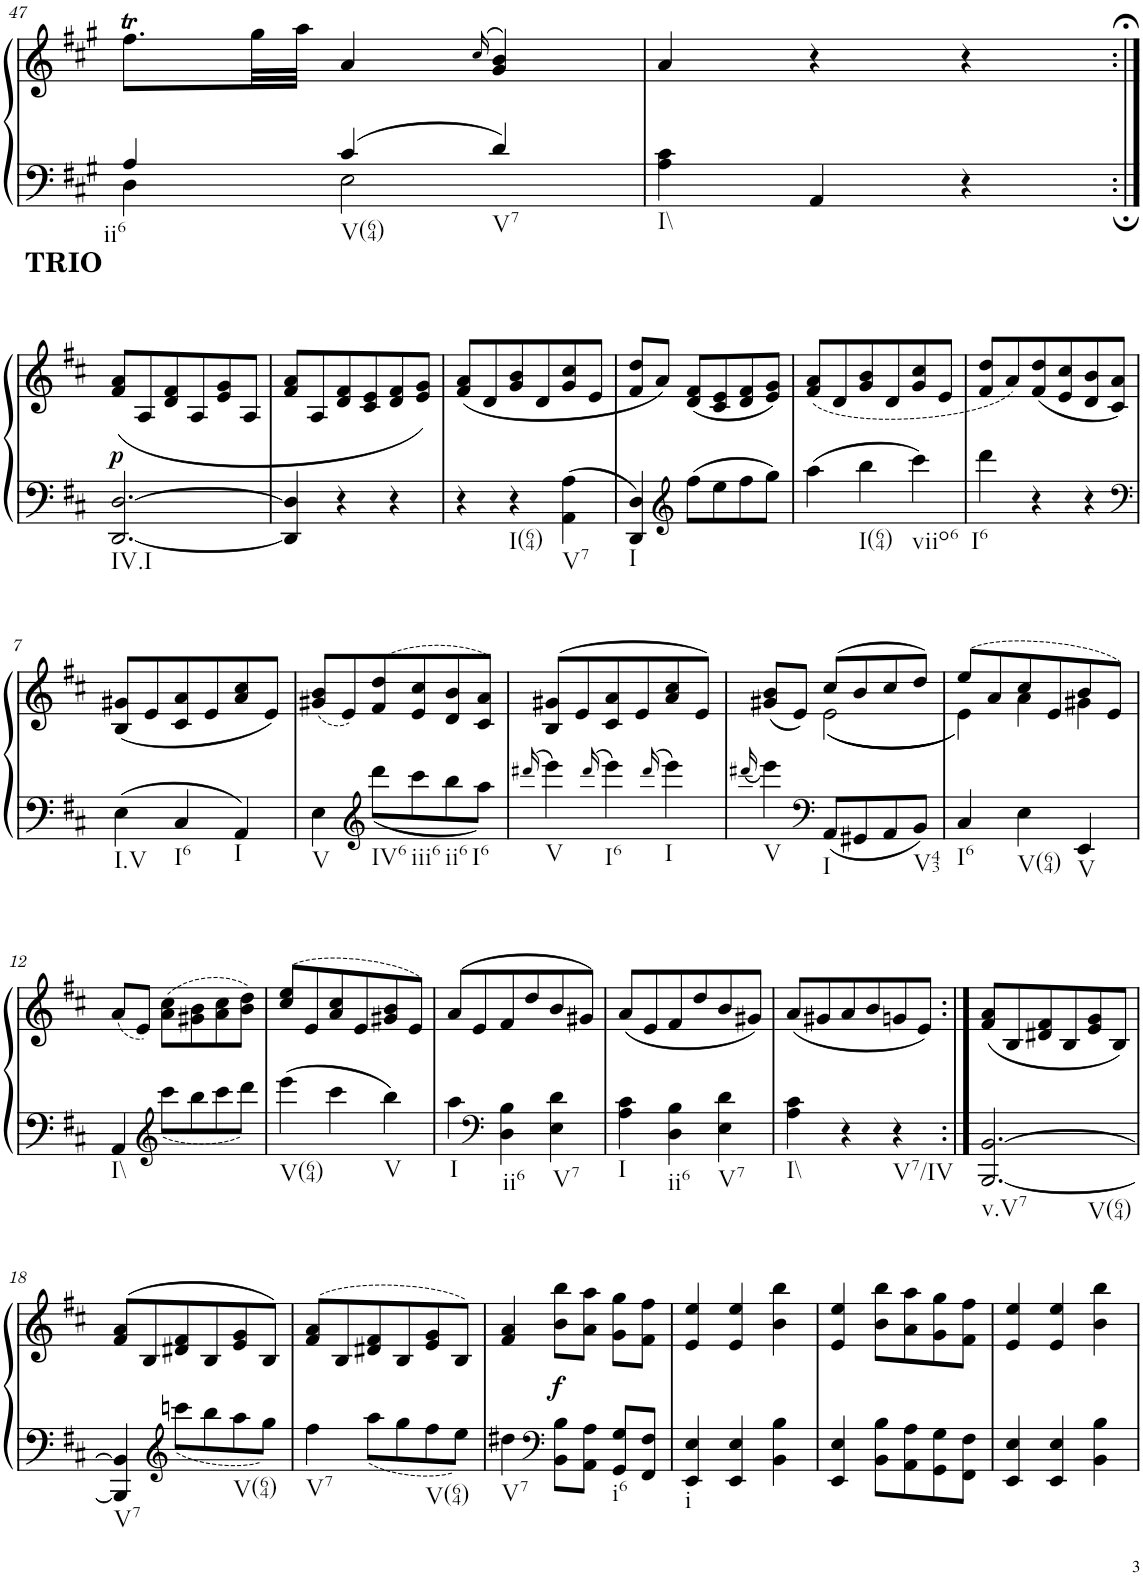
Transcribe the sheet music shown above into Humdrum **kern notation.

**kern	**kern	**dynam
*part1	*part1	*part1
*staff2	*staff1	*staff1/2
*I"Piano, Piano right	*	*
*I'Pno.	*	*
!!LO:PB:g=z
*clefF4	*clefG2	*
*k[f#c#g#]	*k[f#c#g#]	*
*M3/4	*M3/4	*
=47	=47	=47
*^	*	*
!LO:TX:b:t=ii6	!	!	!
4A/	4D\	8.ff#T\L	.
.	.	32gg#\LL	.
.	.	32aa\JJJ	.
!LO:TX:b:t=V(64)	!	!	!
4c#/	2E\	4a/	.
.	.	(>16qcc#/	.
!LO:TX:b:t=V7	!	!	!
4d/	.	4g#/ 4b/)	.
*v	*v	*	*
=48	=48	=48
!LO:TX:b:t=I\\	!	!
4A\ 4c#\	4a/	.
4AA/	4r	.
4r	4r	.
!!LO:LB:g=z
=1:|!	=1:|!	=1:|!
*k[f#c#]	*k[f#c#]	*
!	!LO:TX:a:B:t=TRIO	!
!LO:TX:b:t=IV.I	!	!
!	!	!LO:DY:b
[2.DD/ [2.D/	(<8f#/ 8a/L	p
.	8A/	.
.	8d/ 8f#/	.
.	8A/	.
.	8e/ 8g/	.
.	8A/J	.
=2	=2	=2
4DD/] 4D/]	8f#/ 8a/L	.
.	8A/	.
4r	8d/ 8f#/	.
.	8c#/ 8e/	.
4r	8d/ 8f#/	.
.	8e/ 8g/J)	.
=3	=3	=3
4r	(<8f#/ 8a/L	.
.	8d/	.
!LO:TX:b:t=I(64)	!	!
4r	8g/ 8b/	.
.	8d/	.
!LO:TX:b:t=V7	!	!
4AA\ 4A\	8g/ 8cc#/	.
.	8e/J	.
=4	=4	=4
!LO:TX:b:t=I	!	!
4DD/ 4D/	8f#/ 8dd/L	.
.	8a/J)	.
*clefG2	*	*
8ff#\L	(8d/ 8f#/L	.
8ee\	8c#/ 8e/	.
8ff#\	8d/ 8f#/	.
8gg\J	8e/ 8g/J)	.
=5	=5	=5
4aa\	(<8f#/ 8a/L	.
.	8d/	.
!LO:TX:b:t=I(64)	!	!
4bb\	8g/ 8b/	.
.	8d/	.
!LO:TX:b:t=viio6	!	!
4ccc#\	8g/ 8cc#/	.
.	8e/J	.
=6	=6	=6
!LO:TX:b:t=I6	!	!
4ddd\	8f#/ 8dd/L	.
.	8a/)	.
4r	(8f#/ 8dd/	.
.	8e/ 8cc#/	.
4r	8d/ 8b/	.
.	8c#/ 8a/J)	.
!!LO:LB:g=z
=7	=7	=7
*clefF4	*	*
!LO:TX:b:t=I.V	!	!
4E\	(8B/ 8g#X/L	.
.	8e/	.
!LO:TX:b:t=I6	!	!
4C#/	8c#/ 8a/	.
.	8e/	.
!LO:TX:b:t=I	!	!
4AA/	8a/ 8cc#/	.
.	8e/J)	.
=8	=8	=8
!LO:TX:b:t=V	!	!
4E\	(8g#X/ 8b/L	.
.	8e/)	.
*clefG2	*	*
!LO:TX:b:t=IV6	!	!
8ddd\L	(>8f#/ 8dd/	.
!LO:TX:b:t=iii6	!	!
8ccc#\	8e/ 8cc#/	.
!LO:TX:b:t=ii6	!	!
8bb\	8d/ 8b/	.
!LO:TX:b:t=I6	!	!
8aa\J	8c#/ 8a/J)	.
=9	=9	=9
16qddd#X/	.	.
!LO:TX:b:t=V	!	!
4eee\	(>8B/ 8g#X/L	.
.	8e/	.
16qddd#/	.	.
!LO:TX:b:t=I6	!	!
4eee\	8c#/ 8a/	.
.	8e/	.
16qddd#/	.	.
!LO:TX:b:t=I	!	!
4eee\	8a/ 8cc#/	.
.	8e/J)	.
=10	=10	=10
16qddd#X/	.	.
*	*^	*
!LO:TX:b:t=V	!	!	!
4eee\	(8g#X/ 8b/L	4ryy	.
.	8e/J)	.	.
*clefF4	*	*	*
!LO:TX:b:t=I	!	!	!
8AA/L	(8cc#/L	((2e\	.
8GG#X/	8b/	.	.
8AA/	8cc#/	.	.
!LO:TX:b:t=V43	!	!	!
8BB/J	8dd/J)	.	.
=11	=11	=11	=11
!LO:TX:b:t=I6	!	!	!
4C#/	(8ee/L	4e\))	.
.	8a/	.	.
!LO:TX:b:t=V(64)	!	!	!
4E\	8cc#/	4a\	.
.	8e/	.	.
!LO:TX:b:t=V	!	!	!
4EE/	8b/	4g#X\	.
.	8e/J)	.	.
*	*v	*v	*
!!LO:LB:g=z
=12	=12	=12
!LO:TX:b:t=I\\	!	!
4AA/	(8a/L	.
.	8e/J)	.
*clefG2	*	*
8ccc#\L	(8a\ 8cc#\L	.
8bb\	8g#X\ 8b\	.
8ccc#\	8a\ 8cc#\	.
8ddd\J	8b\ 8dd\J)	.
=13	=13	=13
!LO:TX:b:t=V(64)	!	!
4eee\	(>8cc#/ 8ee/L	.
.	8e/	.
4ccc#\	8a/ 8cc#/	.
.	8e/	.
!LO:TX:b:t=V	!	!
4bb\	8g#X/ 8b/	.
.	8e/J)	.
=14	=14	=14
!LO:TX:b:t=I	!	!
4aa\	(>8a/L	.
.	8e/	.
*clefF4	*	*
!LO:TX:b:t=ii6	!	!
4D\ 4B\	8f#/	.
.	8dd/	.
!LO:TX:b:t=V7	!	!
4E\ 4d\	8b/	.
.	8g#X/J)	.
=15	=15	=15
!LO:TX:b:t=I	!	!
4A\ 4c#\	(8a/L	.
.	8e/	.
!LO:TX:b:t=ii6	!	!
4D\ 4B\	8f#/	.
.	8dd/	.
!LO:TX:b:t=V7	!	!
4E\ 4d\	8b/	.
.	8g#X/J)	.
=16	=16	=16
!LO:TX:b:t=I\\	!	!
4A\ 4c#\	(8a/L	.
.	8g#X/	.
4r	8a/	.
.	8b/	.
!LO:TX:b:t=V7/IV	!	!
4r	8gn/	.
.	8e/J)	.
=17:|!	=17:|!	=17:|!
!LO:TX:b:t=v.V7	!	!
!LO:TX:b:t=V(64)	!	!
[2.BBB/ [2.BB/	(8f#/ 8a/L	.
.	8B/	.
.	8d#X/ 8f#/	.
.	8B/	.
.	8e/ 8g/	.
.	8B/J)	.
!!LO:LB:g=z
=18	=18	=18
!LO:TX:b:t=V7	!	!
4BBB/] 4BB/]	(>8f#/ 8a/L	.
.	8B/	.
*clefG2	*	*
8cccn\L	8d#X/ 8f#/	.
8bb\	8B/	.
!LO:TX:b:t=V(64)	!	!
8aa\	8e/ 8g/	.
8gg\J	8B/J)	.
=19	=19	=19
!LO:TX:b:t=V7	!	!
4ff#\	(>8f#/ 8a/L	.
.	8B/	.
8aa\L	8d#X/ 8f#/	.
8gg\	8B/	.
!LO:TX:b:t=V(64)	!	!
8ff#\	8e/ 8g/	.
8ee\J	8B/J)	.
=20	=20	=20
!LO:TX:b:t=V7	!	!
4dd#X\	4f#/ 4a/	.
*clefF4	*	*
!	!	!LO:DY:b
8BB\ 8B\L	8b\ 8bb\L	f
8AA\ 8A\J	8a\ 8aa\J	.
!LO:TX:b:t=i6	!	!
8GG/ 8G/L	8g\ 8gg\L	.
8FF#/ 8F#/J	8f#\ 8ff#\J	.
=21	=21	=21
!LO:TX:b:t=i	!	!
4EE/ 4E/	4e/ 4ee/	.
4EE/ 4E/	4e/ 4ee/	.
4BB\ 4B\	4b\ 4bb\	.
=22	=22	=22
4EE/ 4E/	4e/ 4ee/	.
8BB\ 8B\L	8b\ 8bb\L	.
8AA\ 8A\	8a\ 8aa\	.
8GG\ 8G\	8g\ 8gg\	.
8FF#\ 8F#\J	8f#\ 8ff#\J	.
=23	=23	=23
4EE/ 4E/	4e/ 4ee/	.
4EE/ 4E/	4e/ 4ee/	.
4BB\ 4B\	4b\ 4bb\	.
=	=	=
*-	*-	*-
